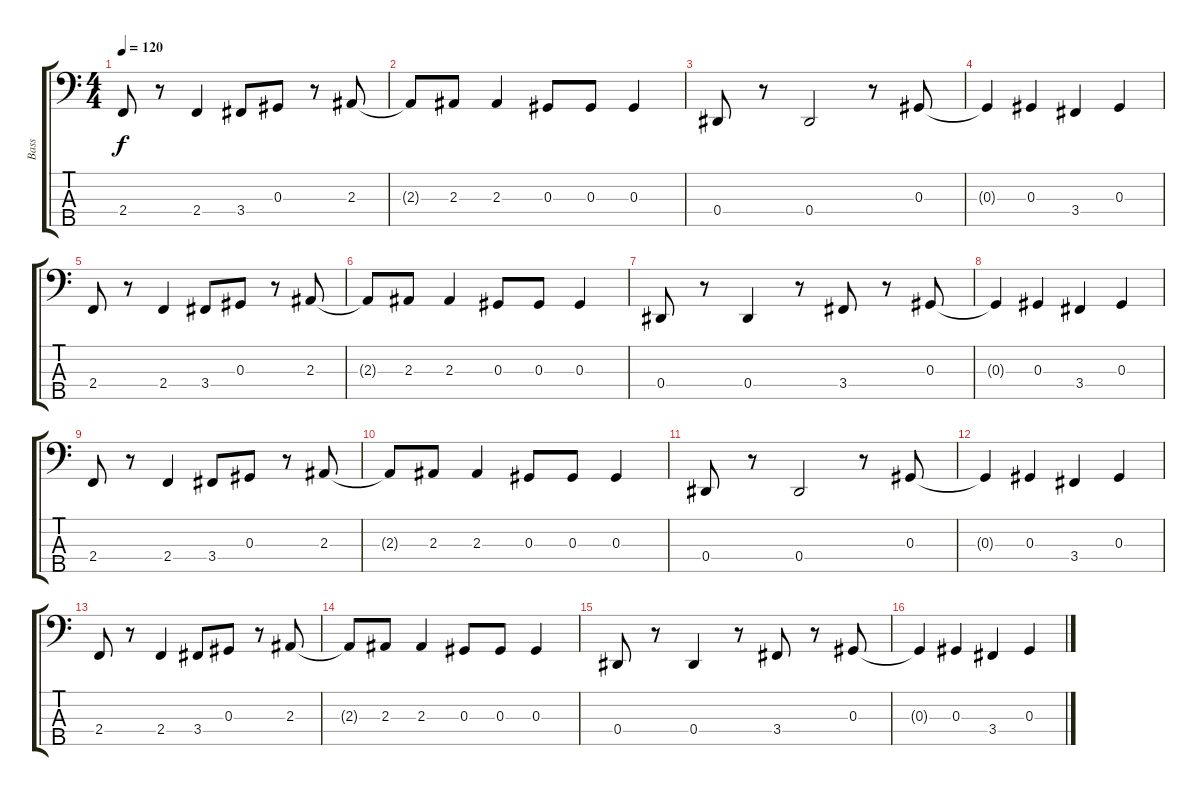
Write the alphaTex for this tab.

\track ("Bass" "Bass") {instrument electricbassfinger}
\staff {score tabs}
\tuning (Gb2 Db2 Ab1 Eb1 Bb0) {hide}
\ts (4 4)
\section ("" "")
\tempo 120
\clef f4
\ks c
2.4.8{dy f} r.8 2.4.4 3.4.8 0.3.8 r.8 2.3.8 |
2.3{t}.8 2.3.8 2.3.4 0.3.8 0.3.8 0.3.4 |
0.4.8 r.8 0.4.2 r.8 0.3.8 |
0.3{t}.4 0.3.4 3.4.4 0.3.4 |
2.4.8 r.8 2.4.4 3.4.8 0.3.8 r.8 2.3.8 |
2.3{t}.8 2.3.8 2.3.4 0.3.8 0.3.8 0.3.4 |
0.4.8 r.8 0.4.4 r.8 3.4.8 r.8 0.3.8 |
0.3{t}.4 0.3.4 3.4.4 0.3.4 |
2.4.8 r.8 2.4.4 3.4.8 0.3.8 r.8 2.3.8 |
2.3{t}.8 2.3.8 2.3.4 0.3.8 0.3.8 0.3.4 |
0.4.8 r.8 0.4.2 r.8 0.3.8 |
0.3{t}.4 0.3.4 3.4.4 0.3.4 |
2.4.8 r.8 2.4.4 3.4.8 0.3.8 r.8 2.3.8 |
2.3{t}.8 2.3.8 2.3.4 0.3.8 0.3.8 0.3.4 |
0.4.8 r.8 0.4.4 r.8 3.4.8 r.8 0.3.8 |
0.3{t}.4 0.3.4 3.4.4 0.3.4
